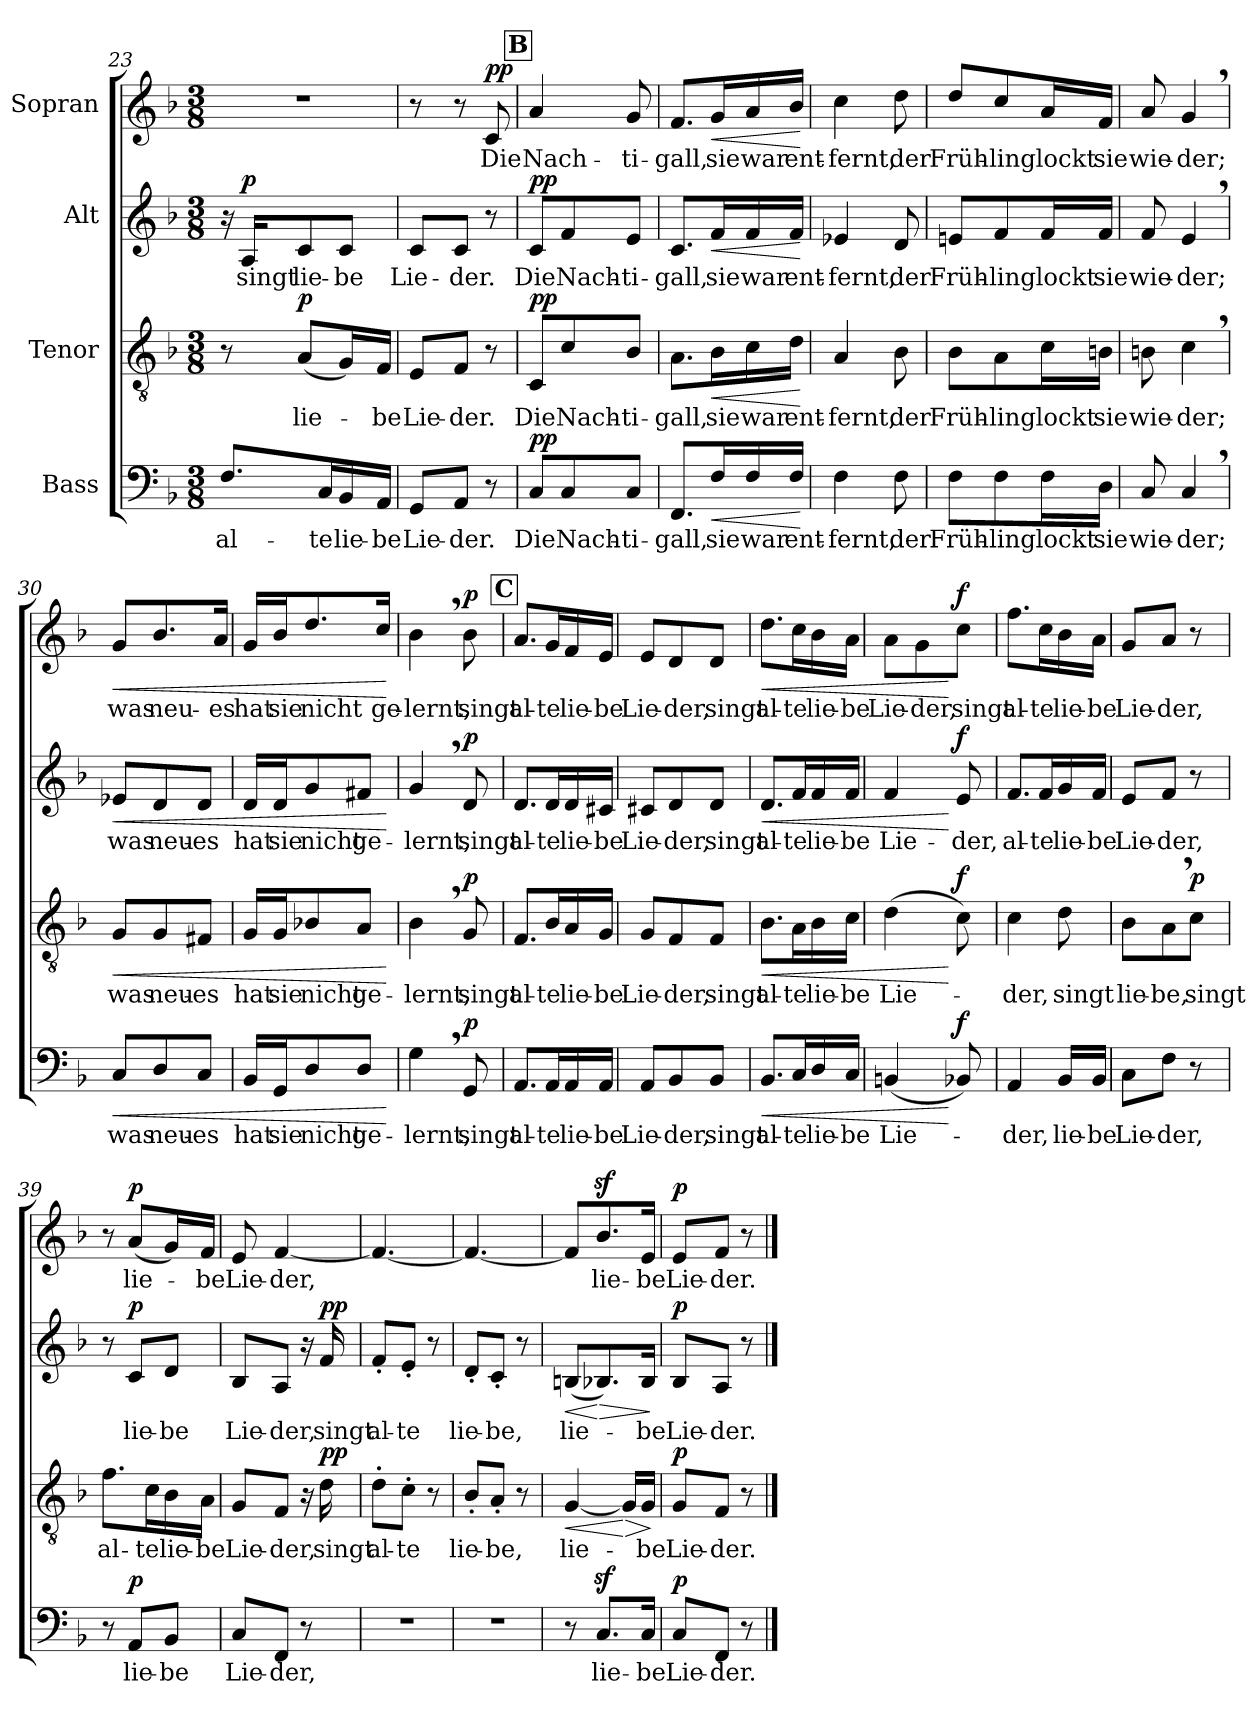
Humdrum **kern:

**kern	**text	**dynam	**kern	**text	**dynam	**kern	**text	**dynam	**kern	**text	**dynam
*part4	*part4	*part4	*part3	*part3	*part3	*part2	*part2	*part2	*part1	*part1	*part1
*staff4	*staff4	*staff4	*staff3	*staff3	*staff3	*staff2	*staff2	*staff2	*staff1	*staff1	*staff1
*I"Bass	*	*	*I"Tenor	*	*	*I"Alt	*	*	*I"Sopran	*	*
*clefF4	*	*	*clefGv2	*	*	*clefG2	*	*	*clefG2	*	*
*k[b-]	*	*	*k[b-]	*	*	*k[b-]	*	*	*k[b-]	*	*
*M3/8	*	*	*M3/8	*	*	*M3/8	*	*	*M3/8	*	*
=23	=23	=23	=23	=23	=23	=23	=23	=23	=23	=23	=23
8.F/L	al-	.	8r	.	.	16r	.	.	4.r	.	.
!	!	!	!	!	!	!	!	!LO:DY:a	!	!	!
.	.	.	.	.	.	16A/KL	singt	p	.	.	.
!	!	!	!	!	!LO:DY:a	!	!	!	!	!	!
.	.	.	(8A/L	lie-	p	8c/	lie-	.	.	.	.
16C/L	te	.	.	.	.	.	.	.	.	.	.
16BB-/	lie-	.	16G/L)	.	.	8c/J	be	.	.	.	.
16AA/JJ	be	.	16F/JJ	be	.	.	.	.	.	.	.
=24	=24	=24	=24	=24	=24	=24	=24	=24	=24	=24	=24
8GG/L	Lie-	.	8E/L	Lie-	.	8c/L	Lie-	.	8r	.	.
8AA/J	der.	.	8F/J	der.	.	8c/J	der.	.	8r	.	.
!	!	!	!	!	!	!	!	!	!	!	!LO:DY:a
8r	.	.	8r	.	.	8r	.	.	8c/	Die	pp
!!LO:LB:g=z
!!LO:REH:place=s1:a:B:fs=14:t=B
=25	=25	=25	=25	=25	=25	=25	=25	=25	=25	=25	=25
!	!	!LO:DY:a	!	!	!LO:DY:a	!	!	!LO:DY:a	!	!	!
8C/L	Die	pp	8C/L	Die	pp	8c/L	Die	pp	4a/	Nach-	.
8C/	Nach-	.	8c/	Nach-	.	8f/	Nach-	.	.	.	.
8C/J	ti-	.	8B-/J	ti-	.	8e/J	ti-	.	8g/	ti-	.
=26	=26	=26	=26	=26	=26	=26	=26	=26	=26	=26	=26
8.FF/L	gall,	.	8.A\L	gall,	.	8.c/L	gall,	.	8.f/L	gall,	.
!	!	!LO:HP:b	!	!	!LO:HP:b	!	!	!LO:HP:b	!	!	!LO:HP:b
16F/L	sie	<	16B-\L	sie	<	16f/L	sie	<	16g/L	sie	<
16F/	war	.	16c\	war	.	16f/	war	.	16a/	war	.
16F/JJ	ent-	.	16d\JJ	ent-	.	16f/JJ	ent-	.	16b-/JJ	ent-	.
.	.	[	.	.	[	.	.	[	.	.	[
=27	=27	=27	=27	=27	=27	=27	=27	=27	=27	=27	=27
4F\	fernt,	.	4A/	fernt,	.	4e-X/	fernt,	.	4cc\	fernt,	.
8F\	der	.	8B-\	der	.	8d/	der	.	8dd\	der	.
=28	=28	=28	=28	=28	=28	=28	=28	=28	=28	=28	=28
8F\L	Früh-	.	8B-\L	Früh-	.	8en/L	Früh-	.	8dd/L	Früh-	.
8F\	ling	.	8A\	ling	.	8f/	ling	.	8cc/	ling	.
16F\L	lockt	.	16c\L	lockt	.	16f/L	lockt	.	16a/L	lockt	.
16D\JJ	sie	.	16Bn\JJ	sie	.	16f/JJ	sie	.	16f/JJ	sie	.
=29	=29	=29	=29	=29	=29	=29	=29	=29	=29	=29	=29
8C/	wie-	.	8Bn\	wie-	.	8f/	wie-	.	8a/	wie-	.
4C,/	der;	.	4c,\	der;	.	4e,/	der;	.	4g,/	der;	.
!!LO:PB:g=z
=30	=30	=30	=30	=30	=30	=30	=30	=30	=30	=30	=30
!	!	!LO:HP:b	!	!	!LO:HP:b	!	!	!LO:HP:b	!	!	!LO:HP:b
8C/L	was	<	8G/L	was	<	8e-X/L	was	<	8g/L	was	<
8D/	neu-	.	8G/	neu-	.	8d/	neu-	.	8.b-/	neu-	.
8C/J	es	.	8F#X/J	es	.	8d/J	es	.	.	.	.
.	.	.	.	.	.	.	.	.	16a/Jk	es	.
=31	=31	=31	=31	=31	=31	=31	=31	=31	=31	=31	=31
16BB-/LL	hat	.	16G/LL	hat	.	16d/LL	hat	.	16g/LL	hat	.
16GG/J	sie	.	16G/J	sie	.	16d/J	sie	.	16b-/J	sie	.
8D/	nicht	.	8B-X/	nicht	.	8g/	nicht	.	8.dd/	nicht	.
8D/J	ge-	.	8A/J	ge-	.	8f#X/J	ge-	.	.	.	.
.	.	.	.	.	.	.	.	.	16cc/Jk	ge-	.
.	.	[	.	.	[	.	.	[	.	.	[
=32	=32	=32	=32	=32	=32	=32	=32	=32	=32	=32	=32
4G,\	lernt,	.	4B-,\	lernt,	.	4g,/	lernt,	.	4b-,\	lernt,	.
!	!	!LO:DY:a	!	!	!LO:DY:a	!	!	!LO:DY:a	!	!	!LO:DY:a
8GG/	singt	p	8G/	singt	p	8d/	singt	p	8b-\	singt	p
!!LO:REH:place=s1:a:B:fs=14:t=C
=33	=33	=33	=33	=33	=33	=33	=33	=33	=33	=33	=33
8.AA/L	al-	.	8.F/L	al-	.	8.d/L	al-	.	8.a/L	al-	.
16AA/L	te	.	16B-/L	te	.	16d/L	te	.	16g/L	te	.
16AA/	lie-	.	16A/	lie-	.	16d/	lie-	.	16f/	lie-	.
16AA/JJ	be	.	16G/JJ	be	.	16c#X/JJ	be	.	16e/JJ	be	.
=34	=34	=34	=34	=34	=34	=34	=34	=34	=34	=34	=34
8AA/L	Lie-	.	8G/L	Lie-	.	8c#X/L	Lie-	.	8e/L	Lie-	.
8BB-/	der,	.	8F/	der,	.	8d/	der,	.	8d/	der,	.
8BB-/J	singt	.	8F/J	singt	.	8d/J	singt	.	8d/J	singt	.
!!LO:LB:g=z
=35	=35	=35	=35	=35	=35	=35	=35	=35	=35	=35	=35
!	!	!LO:HP:b	!	!	!LO:HP:b	!	!	!LO:HP:b	!	!	!LO:HP:b
8.BB-/L	al-	<	8.B-\L	al-	<	8.d/L	al-	<	8.dd\L	al-	<
16C/L	te	.	16A\L	te	.	16f/L	te	.	16cc\L	te	.
16D/	lie-	.	16B-\	lie-	.	16f/	lie-	.	16b-\	lie-	.
16C/JJ	be	.	16c\JJ	be	.	16f/JJ	be	.	16a\JJ	be	.
=36	=36	=36	=36	=36	=36	=36	=36	=36	=36	=36	=36
(4BBn/	Lie-	.	(4d\	Lie-	.	4f/	Lie-	.	8a\L	Lie-	.
.	.	.	.	.	.	.	.	.	8g\	-der,	.
!	!	!LO:DY:n=1:a	!	!	!LO:DY:n=1:a	!	!	!LO:DY:n=1:a	!	!	!LO:DY:n=1:a
8BB-X/)	.	[ f	8c\)	.	[ f	8e/	der,	[ f	8cc\J	singt	[ f
=37	=37	=37	=37	=37	=37	=37	=37	=37	=37	=37	=37
4AA/	der,	.	4c\	der,	.	8.f/L	al-	.	8.ff\L	al-	.
.	.	.	.	.	.	16f/L	te	.	16cc\L	te	.
16BB-/LL	lie-	.	8d\	singt	.	16g/	lie-	.	16b-\	lie-	.
16BB-/JJ	be	.	.	.	.	16f/JJ	be	.	16a\JJ	be	.
=38	=38	=38	=38	=38	=38	=38	=38	=38	=38	=38	=38
8C\L	Lie-	.	8B-\L	lie-	.	8e/L	Lie-	.	8g/L	Lie-	.
8F\J	der,	.	8A,\	be,	.	8f/J	der,	.	8a/J	der,	.
!	!	!	!	!	!LO:DY:a	!	!	!	!	!	!
8r	.	.	8c\J	singt	p	8r	.	.	8r	.	.
=39	=39	=39	=39	=39	=39	=39	=39	=39	=39	=39	=39
8r	.	.	8.f\L	al-	.	8r	.	.	8r	.	.
!	!	!LO:DY:a	!	!	!	!	!	!LO:DY:a	!	!	!LO:DY:a
8AA/L	lie-	p	.	.	.	8c/L	lie-	p	(8a/L	lie-	p
.	.	.	16c\L	te	.	.	.	.	.	.	.
8BB-/J	be	.	16B-\	lie-	.	8d/J	be	.	16g/L)	.	.
.	.	.	16A\JJ	be	.	.	.	.	16f/JJ	be	.
!!LO:LB:g=z
=40	=40	=40	=40	=40	=40	=40	=40	=40	=40	=40	=40
8C/L	Lie-	.	8G/L	Lie-	.	8B-/L	Lie-	.	8e/	Lie-	.
8FF/J	der,	.	8F/J	der,	.	8A/J	der,	.	[4f/	der,	.
8r	.	.	16r	.	.	16r	.	.	.	.	.
!	!	!	!	!	!LO:DY:a	!	!	!LO:DY:a	!	!	!
.	.	.	16d\	singt	pp	16f/	singt	pp	.	.	.
=41	=41	=41	=41	=41	=41	=41	=41	=41	=41	=41	=41
4.r	.	.	8d'\L	al-	.	8f'/L	al-	.	4.f/_	.	.
.	.	.	8c'\J	te	.	8e'/J	te	.	.	.	.
.	.	.	8r	.	.	8r	.	.	.	.	.
=42	=42	=42	=42	=42	=42	=42	=42	=42	=42	=42	=42
4.r	.	.	8B-'/L	lie-	.	8d'/L	lie-	.	4.f/_	.	.
.	.	.	8A'/J	be,	.	8c'/J	be,	.	.	.	.
.	.	.	8r	.	.	8r	.	.	.	.	.
=43	=43	=43	=43	=43	=43	=43	=43	=43	=43	=43	=43
!	!	!	!	!	!LO:HP:b	!	!	!LO:HP:b	!	!	!
8r	.	.	[4G/	lie-	<	(8Bn/L	lie-	<	8f/L]	.	.
!	!	!	!	!	!	!	!	!LO:HP:n=1:b	!	!	!
8.Cz>/L	lie-	.	.	.	.	8.B-X/)	.	[ >	8.b-z>/	lie-	.
!	!	!	!	!	!LO:HP:n=1:b	!	!	!	!	!	!
.	.	.	16G/LL]	.	[ >	.	.	.	.	.	.
16C/Jk	be	.	16G/JJ	be	.	16B-/Jk	be	.	16e/Jk	be	.
.	.	.	.	.	]	.	.	]	.	.	.
=44	=44	=44	=44	=44	=44	=44	=44	=44	=44	=44	=44
!	!	!LO:DY:a	!	!	!LO:DY:a	!	!	!LO:DY:a	!	!	!LO:DY:a
8C/L	Lie-	p	8G/L	Lie-	p	8B-/L	Lie-	p	8e/L	Lie-	p
8FF/J	der.	.	8F/J	der.	.	8A/J	der.	.	8f/J	der.	.
8r	.	.	8r	.	.	8r	.	.	8r	.	.
==	==	==	==	==	==	==	==	==	==	==	==
*-	*-	*-	*-	*-	*-	*-	*-	*-	*-	*-	*-
